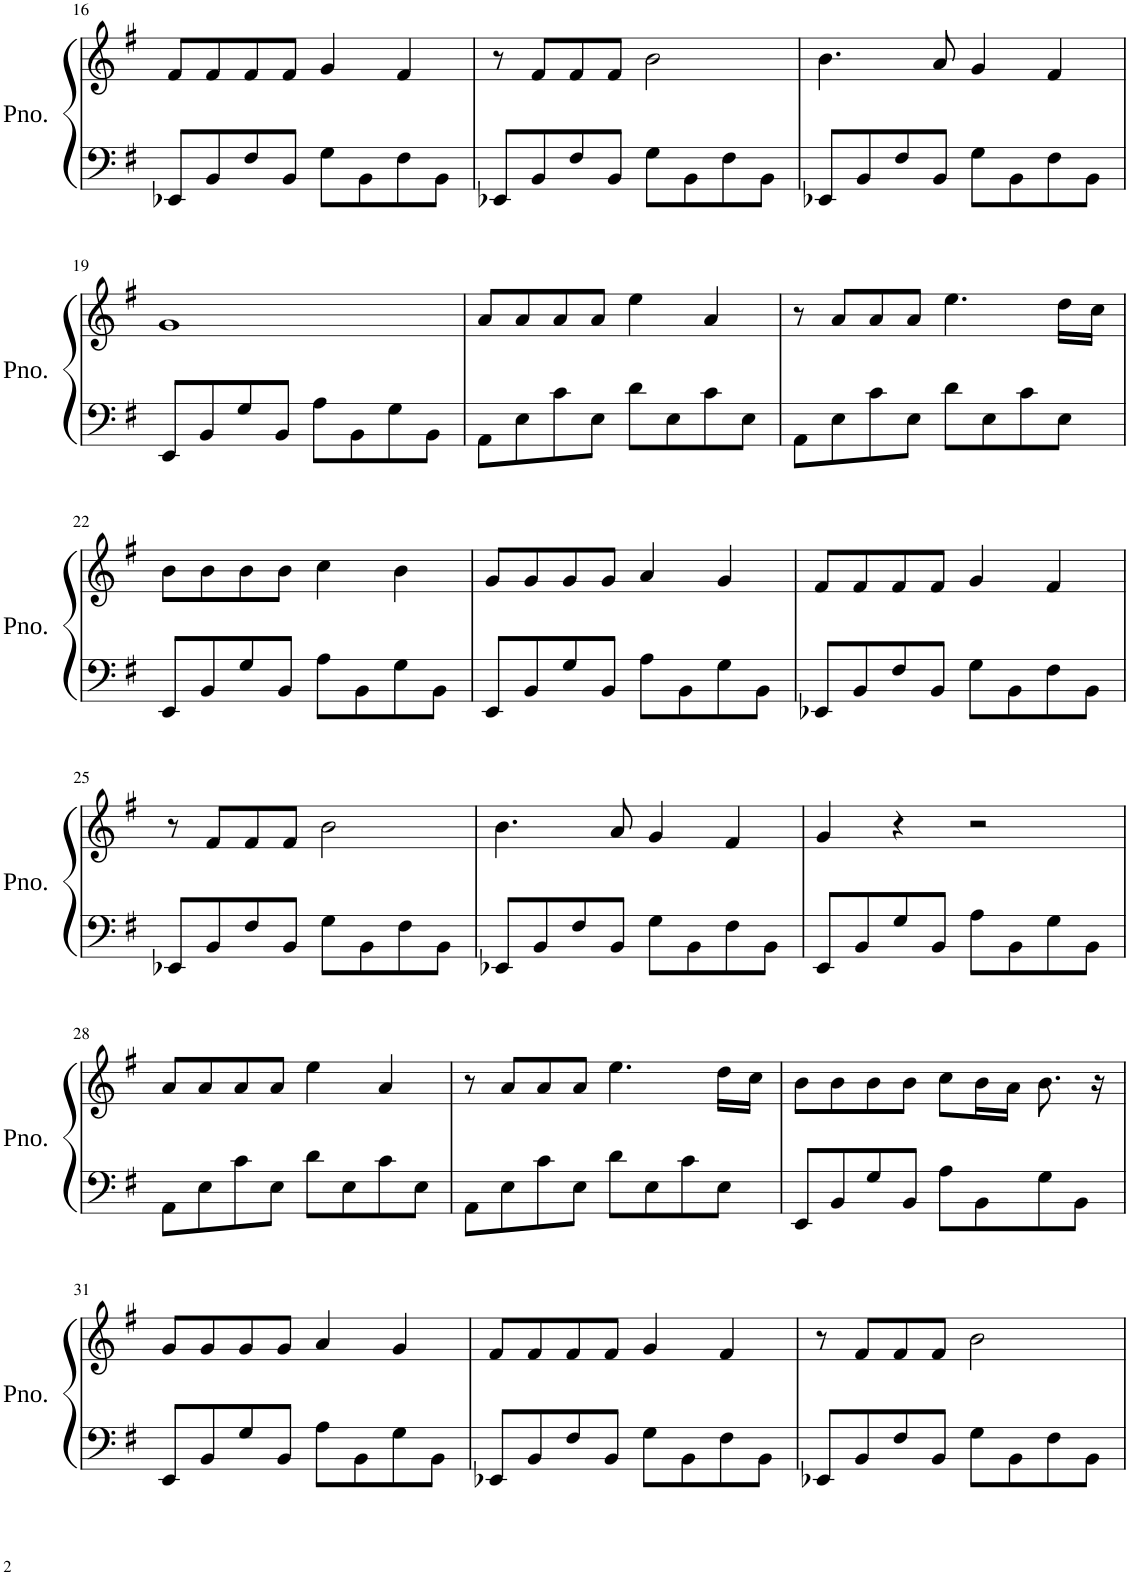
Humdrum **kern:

**kern	**kern
*part1	*part1
*staff2	*staff1
*I"Piano	*
*I'Pno.	*
!!LO:PB:g=z
*clefF4	*clefG2
*k[f#]	*k[f#]
*M4/4	*M4/4
=16	=16
8EE-X/L	8f#/L
8BB/	8f#/
8F#/	8f#/
8BB/J	8f#/J
8G\L	4g/
8BB\	.
8F#\	4f#/
8BB\J	.
=17	=17
8EE-X/L	8r
8BB/	8f#/L
8F#/	8f#/
8BB/J	8f#/J
8G\L	2b\
8BB\	.
8F#\	.
8BB\J	.
=18	=18
8EE-X/L	4.b\
8BB/	.
8F#/	.
8BB/J	8a/
8G\L	4g/
8BB\	.
8F#\	4f#/
8BB\J	.
!!LO:LB:g=z
=19	=19
8EE/L	1g
8BB/	.
8G/	.
8BB/J	.
8A\L	.
8BB\	.
8G\	.
8BB\J	.
=20	=20
8AA\L	8a/L
8E\	8a/
8c\	8a/
8E\J	8a/J
8d\L	4ee\
8E\	.
8c\	4a/
8E\J	.
=21	=21
8AA\L	8r
8E\	8a/L
8c\	8a/
8E\J	8a/J
8d\L	4.ee\
8E\	.
8c\	.
8E\J	16dd\LL
.	16cc\JJ
!!LO:LB:g=z
=22	=22
8EE/L	8b\L
8BB/	8b\
8G/	8b\
8BB/J	8b\J
8A\L	4cc\
8BB\	.
8G\	4b\
8BB\J	.
=23	=23
8EE/L	8g/L
8BB/	8g/
8G/	8g/
8BB/J	8g/J
8A\L	4a/
8BB\	.
8G\	4g/
8BB\J	.
=24	=24
8EE-X/L	8f#/L
8BB/	8f#/
8F#/	8f#/
8BB/J	8f#/J
8G\L	4g/
8BB\	.
8F#\	4f#/
8BB\J	.
!!LO:LB:g=z
=25	=25
8EE-X/L	8r
8BB/	8f#/L
8F#/	8f#/
8BB/J	8f#/J
8G\L	2b\
8BB\	.
8F#\	.
8BB\J	.
=26	=26
8EE-X/L	4.b\
8BB/	.
8F#/	.
8BB/J	8a/
8G\L	4g/
8BB\	.
8F#\	4f#/
8BB\J	.
=27	=27
8EE/L	4g/
8BB/	.
8G/	4r
8BB/J	.
8A\L	2r
8BB\	.
8G\	.
8BB\J	.
!!LO:LB:g=z
=28	=28
8AA\L	8a/L
8E\	8a/
8c\	8a/
8E\J	8a/J
8d\L	4ee\
8E\	.
8c\	4a/
8E\J	.
=29	=29
8AA\L	8r
8E\	8a/L
8c\	8a/
8E\J	8a/J
8d\L	4.ee\
8E\	.
8c\	.
8E\J	16dd\LL
.	16cc\JJ
=30	=30
8EE/L	8b\L
8BB/	8b\
8G/	8b\
8BB/J	8b\J
8A\L	8cc\L
8BB\	16b\L
.	16a\JJ
8G\	8.b\
8BB\J	.
.	16r
!!LO:LB:g=z
=31	=31
8EE/L	8g/L
8BB/	8g/
8G/	8g/
8BB/J	8g/J
8A\L	4a/
8BB\	.
8G\	4g/
8BB\J	.
=32	=32
8EE-X/L	8f#/L
8BB/	8f#/
8F#/	8f#/
8BB/J	8f#/J
8G\L	4g/
8BB\	.
8F#\	4f#/
8BB\J	.
=33	=33
8EE-X/L	8r
8BB/	8f#/L
8F#/	8f#/
8BB/J	8f#/J
8G\L	2b\
8BB\	.
8F#\	.
8BB\J	.
=	=
*-	*-
